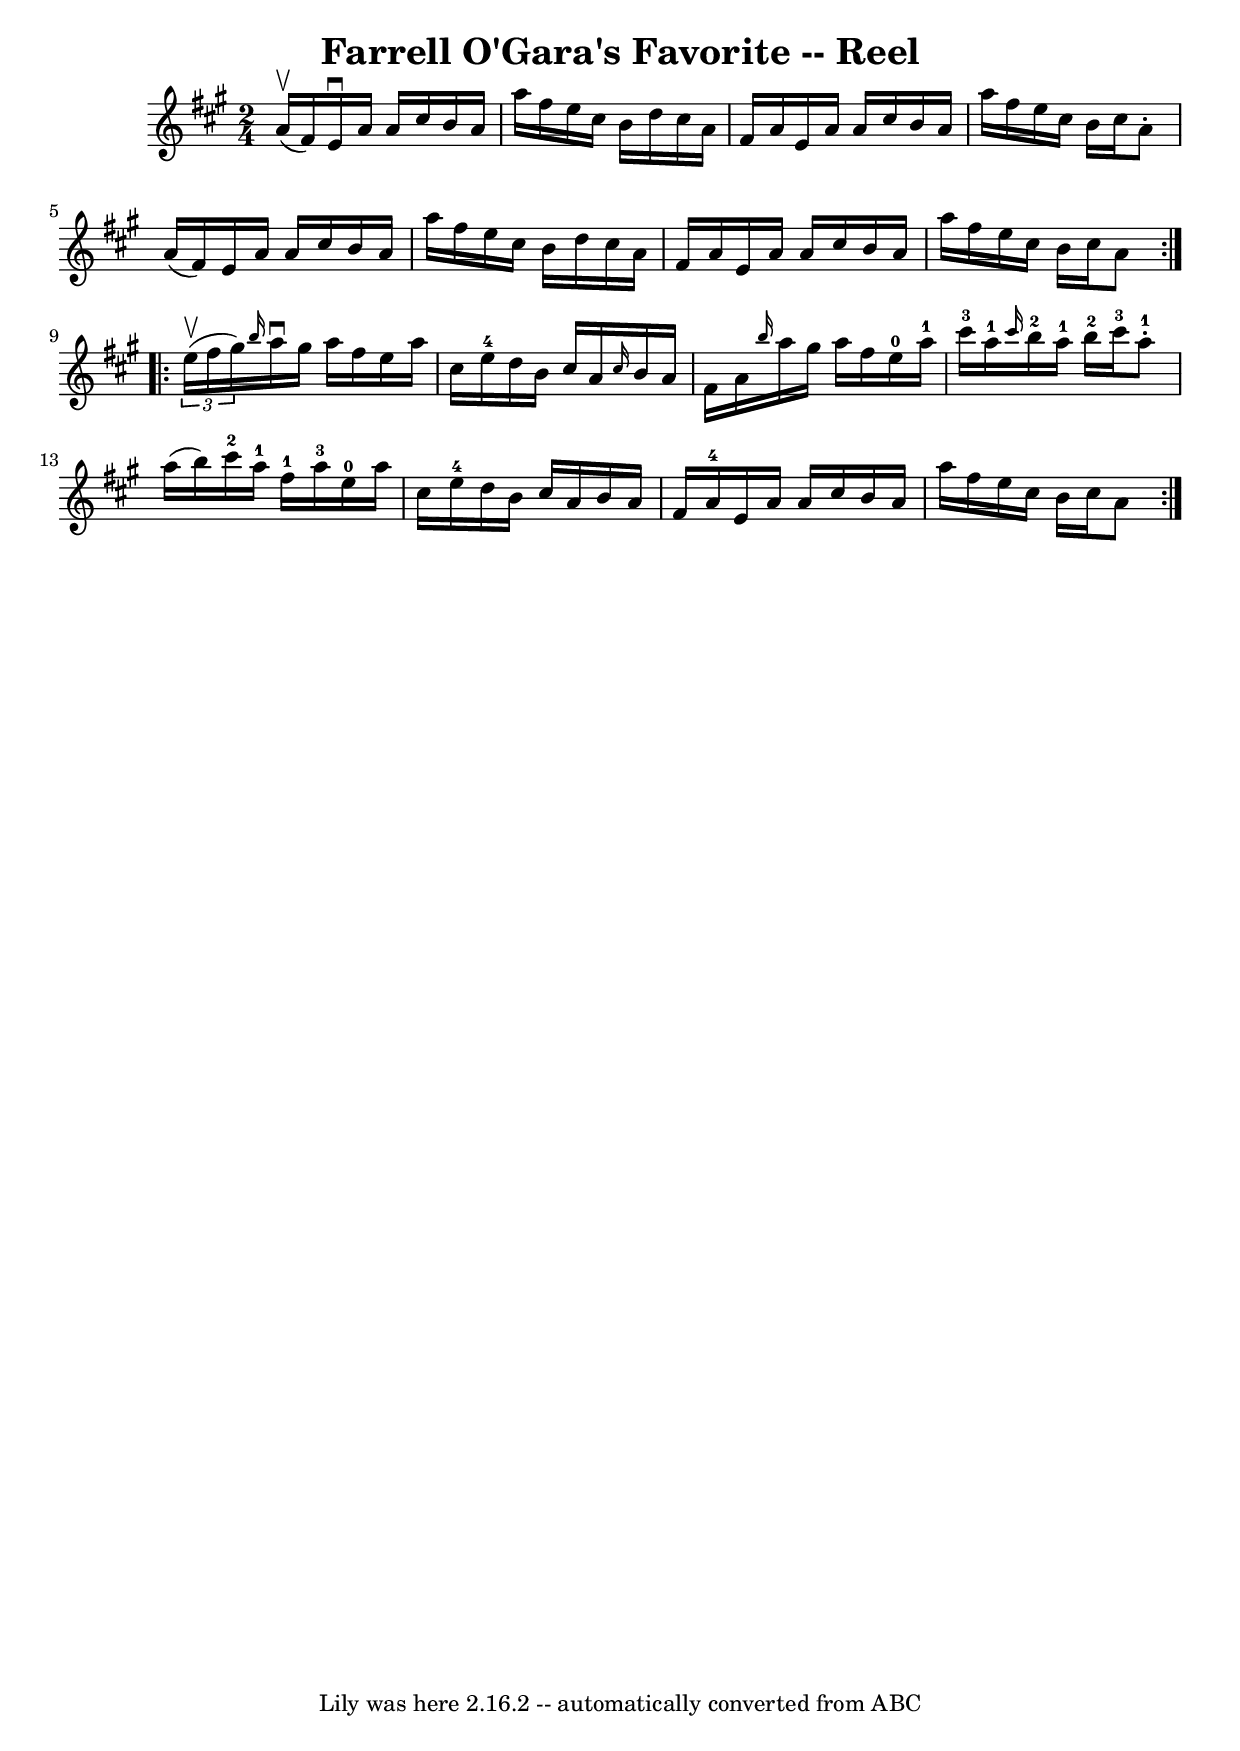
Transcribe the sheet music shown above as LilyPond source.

\version "2.7.40"
\include "Mammoth.ily"
\header {
	%% book = "Ryan's Mammoth Collection"
	crossRefNumber = "1"
	footnotes = "\\\\370"
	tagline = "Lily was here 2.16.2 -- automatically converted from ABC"
	title = "Farrell O'Gara's Favorite -- Reel"
}
voicedefault =  {


\repeat volta 2 {
\time 2/4 
\key a \major a'16^\upbow(fis'16) |
 e'16 
^\downbow a'16 a'16 cis''16 b'16 a'16 a''16 fis''16    
|
 e''16 cis''16 b'16 d''16 cis''16 a'16 fis'16    
a'16    |
 e'16 a'16 a'16 cis''16 b'16 a'16 a''16    
fis''16    |
 e''16 cis''16 b'16 cis''16 a'8 -. a'16 (
fis'16)   |
 e'16 a'16 a'16 cis''16 b'16 a'16    
a''16 fis''16    |
 e''16 cis''16 b'16 d''16 cis''16    
a'16 fis'16 a'16    |
 e'16 a'16 a'16 cis''16 b'16    
a'16 a''16 fis''16    |
 e''16 cis''16 b'16 cis''16    
a'8    }     \repeat volta 2 {   \times 2/3 { e''16^\upbow(fis''16    
gis''16) } |
     \grace { b''16  } a''16^\downbow gis''16    
a''16 fis''16 e''16 a''16 cis''16 e''16-4   |
 d''16  
 b'16 cis''16 a'16  \grace { cis''16  } b'16 a'16 fis'16    
a'16    |
 \grace { b''16  } a''16 gis''16 a''16 fis''16    
 e''16-0 a''16-1 cis'''16-3 a''16-1   |
       
\grace { cis'''16  } b''16-2 a''16-1 b''16-2 cis'''16 
-3 a''8-1-. a''16 (b''16)   |
 cis'''16-2   
a''16-1 fis''16-1 a''16-3 e''16-0 a''16 cis''16    
e''16-4   |
 d''16 b'16 cis''16 a'16 b'16 a'16    
fis'16 a'16-4   |
 e'16 a'16 a'16 cis''16 b'16    
a'16 a''16 fis''16    |
 e''16 cis''16 b'16 cis''16  
 a'8      }   
}

\score{
    <<

	\context Staff="default"
	{
	    \voicedefault 
	}

    >>
	\layout {
	}
	\midi {}
}
